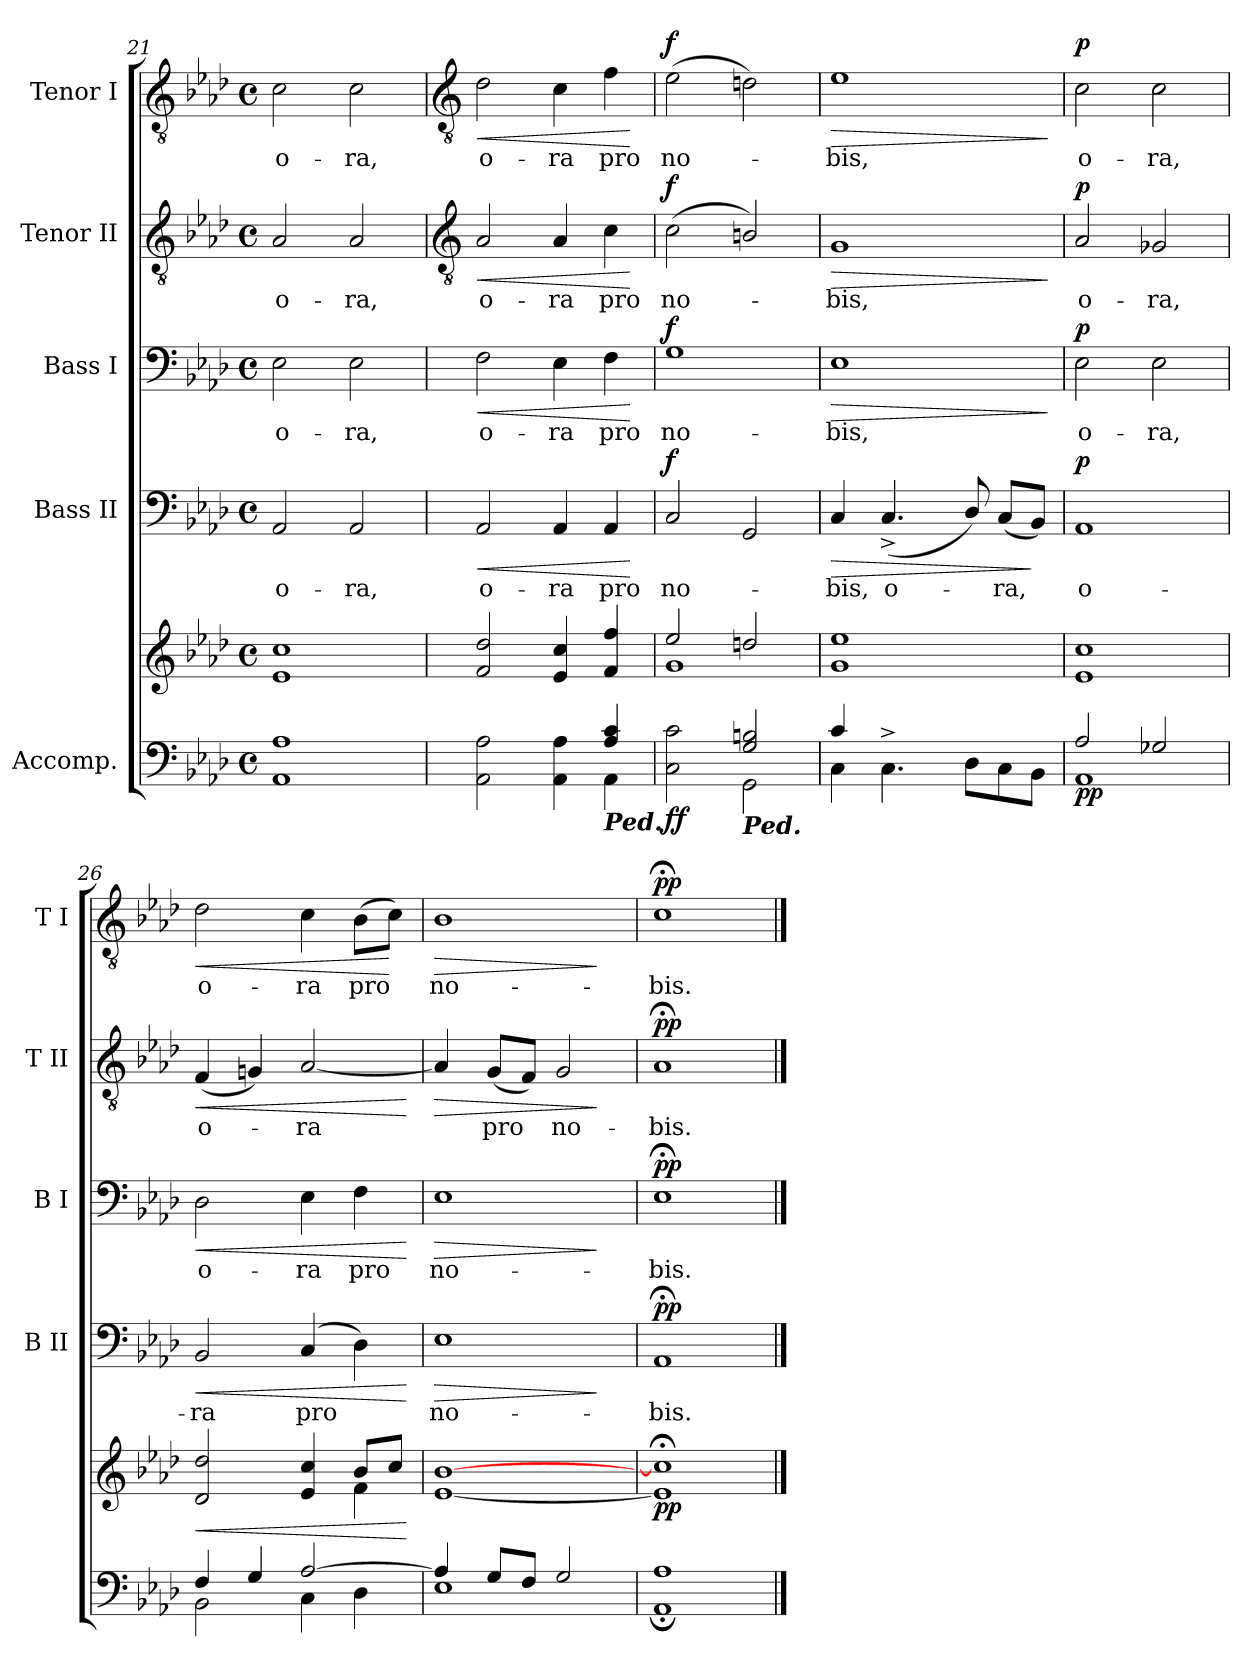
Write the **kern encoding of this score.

**kern	**kern	**dynam	**kern	**text	**dynam	**kern	**text	**dynam	**kern	**text	**dynam	**kern	**text	**dynam
*part5	*part5	*part5	*part4	*part4	*part4	*part3	*part3	*part3	*part2	*part2	*part2	*part1	*part1	*part1
*staff6	*staff5	*staff5/6	*staff4	*staff4	*staff4	*staff3	*staff3	*staff3	*staff2	*staff2	*staff2	*staff1	*staff1	*staff1
*I"Accomp.	*	*	*I"Bass II	*	*	*I"Bass I	*	*	*I"Tenor II	*	*	*I"Tenor I	*	*
*	*	*	*I'B II	*	*	*I'B I	*	*	*I'T II	*	*	*I'T I	*	*
*clefF4	*clefG2	*	*clefF4	*	*	*clefF4	*	*	*clefGv2	*	*	*clefGv2	*	*
*k[b-e-a-d-]	*k[b-e-a-d-]	*	*k[b-e-a-d-]	*	*	*k[b-e-a-d-]	*	*	*k[b-e-a-d-]	*	*	*k[b-e-a-d-]	*	*
*A-:	*A-:	*	*A-:	*	*	*A-:	*	*	*A-:	*	*	*A-:	*	*
*M4/4	*M4/4	*	*M4/4	*	*	*M4/4	*	*	*M4/4	*	*	*M4/4	*	*
*met(c)	*met(c)	*	*met(c)	*	*	*met(c)	*	*	*met(c)	*	*	*met(c)	*	*
=21	=21	=21	=21	=21	=21	=21	=21	=21	=21	=21	=21	=21	=21	=21
*^	*^	*	*	*	*	*	*	*	*	*	*	*	*	*
!	!	!	!	!	!	!LO:LY:b	!	!	!LO:LY:b	!	!	!LO:LY:b	!	!	!LO:LY:b	!
1ryy	1AA-\ 1A-\	1e-/ 1cc/	1ryy	.	2AA-	o-	.	2E-	o-	.	2A-	o-	.	2c	o-	.
!	!	!	!	!	!	!LO:LY:b	!	!	!LO:LY:b	!	!	!LO:LY:b	!	!	!LO:LY:b	!
.	.	.	.	.	2AA-	-ra,	.	2E-	-ra,	.	2A-	-ra,	.	2c	-ra,	.
!!LO:LB:g=z
=22	=22	=22	=22	=22	=22	=22	=22	=22	=22	=22	=22	=22	=22	=22	=22	=22
*	*	*	*	*	*	*	*	*	*	*	*clefGv2	*	*	*clefGv2	*	*
!	!	!	!	!LO:HP:b	!	!LO:LY:b	!LO:HP:b	!	!LO:LY:b	!LO:HP:b	!	!LO:LY:b	!LO:HP:b	!	!LO:LY:b	!LO:HP:b
2.ryy	2AA-\ 2A-\	2f/ 2dd-/	1ryy	<	2AA-	o-	<	2F	o-	<	2A-	o-	<	2d-	o-	<
!	!	!	!	!	!	!LO:LY:b	!	!	!LO:LY:b	!	!	!LO:LY:b	!	!	!LO:LY:b	!
.	4AA-\ 4A-\	4e-/ 4cc/	.	.	4AA-	-ra	.	4E-	-ra	.	4A-	-ra	.	4c	-ra	.
!LO:TX:b:Bi:t=Ped.	!	!	!	!	!	!	!	!	!	!	!	!	!	!	!	!
!	!	!	!	!	!	!LO:LY:b	!	!	!LO:LY:b	!	!	!LO:LY:b	!	!	!LO:LY:b	!
4A-/ 4c/	4AA-\	4f/ 4ff/	.	.	4AA-	pro	.	4F	pro	.	4c	pro	.	4f	pro	.
*v	*v	*	*	*	*	*	*	*	*	*	*	*	*	*	*	*
*	*v	*v	*	*	*	*	*	*	*	*	*	*	*	*	*
.	.	[	.	.	[	.	.	[	.	.	[	.	.	[
=23	=23	=23	=23	=23	=23	=23	=23	=23	=23	=23	=23	=23	=23	=23
*^	*^	*	*	*	*	*	*	*	*	*	*	*	*	*
!	!	!	!	!LO:DY:b=2	!	!LO:LY:b	!	!	!LO:LY:b	!	!	!LO:LY:b	!	!	!LO:LY:b	!
!	!	!	!	!LO:DY:n=1:b	!	!	!LO:DY:b	!	!	!LO:DY:b	!	!	!LO:DY:b	!	!	!LO:DY:b
2ryy	2C\ 2c\	2ee-/	1g\	f f	2C	no-	f	1G	no-	f	(<2c	no-	f	(>2e-	no-	f
!LO:TX:b:Bi:t=Ped.	!	!	!	!	!	!	!	!	!	!	!	!	!	!	!	!
2G/ 2Bn/	2GG\	2ddn/	.	.	2GG	.	.	.	.	.	2Bn/)	.	.	2dn)	.	.
=24	=24	=24	=24	=24	=24	=24	=24	=24	=24	=24	=24	=24	=24	=24	=24	=24
!	!	!	!	!LO:HP:b	!	!LO:LY:b	!LO:HP:b	!	!LO:LY:b	!LO:HP:b	!	!LO:LY:b	!LO:HP:b	!	!LO:LY:b	!LO:HP:b
4c/	4C\	1g/ 1ee-/	1ryy	>	4C	bis,	>	1E-	-bis,	>	1G	bis,	>	1e-	bis,	>
!	!	!	!	!	!	!LO:LY:b	!	!	!	!	!	!	!	!	!	!
4ryy	4.C^\	.	.	.	(<4.C^	o-	.	.	.	.	.	.	.	.	.	.
2ryy	.	.	.	.	.	.	.	.	.	.	.	.	.	.	.	.
.	8D-\L	.	.	.	8D-/)	.	.	.	.	.	.	.	.	.	.	.
!	!	!	!	!	!	!LO:LY:b	!	!	!	!	!	!	!	!	!	!
.	8C\	.	.	.	(<8CL	ra,	.	.	.	.	.	.	.	.	.	.
.	8BB-\J	.	.	.	8BB-J)	.	]	.	.	.	.	.	.	.	.	.
*v	*v	*	*	*	*	*	*	*	*	*	*	*	*	*	*	*
*	*v	*v	*	*	*	*	*	*	*	*	*	*	*	*	*
.	.	]	.	.	.	.	.	]	.	.	]	.	.	]
=25	=25	=25	=25	=25	=25	=25	=25	=25	=25	=25	=25	=25	=25	=25
*^	*^	*	*	*	*	*	*	*	*	*	*	*	*	*
!	!	!	!	!LO:DY:b=2	!	!LO:LY:b	!	!	!LO:LY:b	!	!	!LO:LY:b	!	!	!LO:LY:b	!
!	!	!	!	!LO:DY:n=1:b	!	!	!LO:DY:b	!	!	!LO:DY:b	!	!	!LO:DY:b	!	!	!LO:DY:b
2A-/	1AA-\	1e-/ 1cc/	1ryy	p p	1AA-	o-	p	2E-	o-	p	2A-	o-	p	2c	o-	p
!	!	!	!	!	!	!	!	!	!LO:LY:b	!	!	!LO:LY:b	!	!	!LO:LY:b	!
2G-X/	.	.	.	.	.	.	.	2E-	-ra,	.	2G-X	-ra,	.	2c	-ra,	.
=26	=26	=26	=26	=26	=26	=26	=26	=26	=26	=26	=26	=26	=26	=26	=26	=26
!	!	!	!	!LO:HP:b	!	!LO:LY:b	!LO:HP:b	!	!LO:LY:b	!LO:HP:b	!	!LO:LY:b	!LO:HP:b	!	!LO:LY:b	!LO:HP:b
4F/	2BB-\	2d-/ 2dd-/	2.ryy	<	2BB-	-ra	<	2D-	o-	<	(<4F	o-	<	2d-	o-	<
4G/	.	.	.	.	.	.	.	.	.	.	4Gn)	.	.	.	.	.
!	!	!	!	!	!	!LO:LY:b	!	!	!LO:LY:b	!	!	!LO:LY:b	!	!	!LO:LY:b	!
[2A-/	4C\	4e-/ 4cc/	.	.	(<4C	pro	.	4E-	-ra	.	[2A-	ra	.	4c	-ra	.
!	!	!	!	!	!	!	!	!	!LO:LY:b	!	!	!	!	!	!LO:LY:b	!
.	4D-\	8b-/L	4f\	.	4D-)	.	.	4F	pro	.	.	.	.	(>8B-L	pro	.
.	.	8cc/J	.	.	.	.	.	.	.	.	.	.	.	8cJ)	.	[
*v	*v	*	*	*	*	*	*	*	*	*	*	*	*	*	*	*
*	*v	*v	*	*	*	*	*	*	*	*	*	*	*	*	*
.	.	[	.	.	[	.	.	[	.	.	[	.	.	.
=27	=27	=27	=27	=27	=27	=27	=27	=27	=27	=27	=27	=27	=27	=27
*^	*	*	*	*	*	*	*	*	*	*	*	*	*	*
!	!	!	!LO:HP:b	!	!LO:LY:b	!LO:HP:b	!	!LO:LY:b	!LO:HP:b	!	!	!LO:HP:b	!	!LO:LY:b	!LO:HP:b
*	*	*^	*	*	*	*	*	*	*	*	*	*	*	*	*
4A-/]	1E-\	[1e-/ [1b-/	1ryy	>	1E-	no-	>	1E-	no-	>	4A-]	.	>	1B-	no-	>
!	!	!	!	!	!	!	!	!	!	!	!	!LO:LY:b	!	!	!	!
8G/L	.	.	.	.	.	.	.	.	.	.	(<8GL	pro	.	.	.	.
8F/J	.	.	.	.	.	.	.	.	.	.	8FJ)	.	.	.	.	.
!	!	!	!	!	!	!	!	!	!	!	!	!LO:LY:b	!	!	!	!
2G/	.	.	.	.	.	.	.	.	.	.	2G	no-	.	.	.	.
*v	*v	*	*	*	*	*	*	*	*	*	*	*	*	*	*	*
*	*v	*v	*	*	*	*	*	*	*	*	*	*	*	*	*
.	.	]	.	.	]	.	.	]	.	.	]	.	.	]
=28	=28	=28	=28	=28	=28	=28	=28	=28	=28	=28	=28	=28	=28	=28
*^	*^	*	*	*	*	*	*	*	*	*	*	*	*	*
!	!	!	!	!LO:DY:b	!	!LO:LY:b	!LO:DY:b	!	!LO:LY:b	!LO:DY:b	!	!LO:LY:b	!LO:DY:b	!	!LO:LY:b	!LO:DY:b
1ryy	1AA-\;< 1A-\;<	1e-/];< 1cc/];<	1ryy	pp	1AA-;<	-bis.	pp	1E-;<	-bis.	pp	1A-;<	-bis.	pp	1c;<	-bis.	pp
*v	*v	*	*	*	*	*	*	*	*	*	*	*	*	*	*	*
*	*v	*v	*	*	*	*	*	*	*	*	*	*	*	*	*
==	==	==	==	==	==	==	==	==	==	==	==	==	==	==
*-	*-	*-	*-	*-	*-	*-	*-	*-	*-	*-	*-	*-	*-	*-
